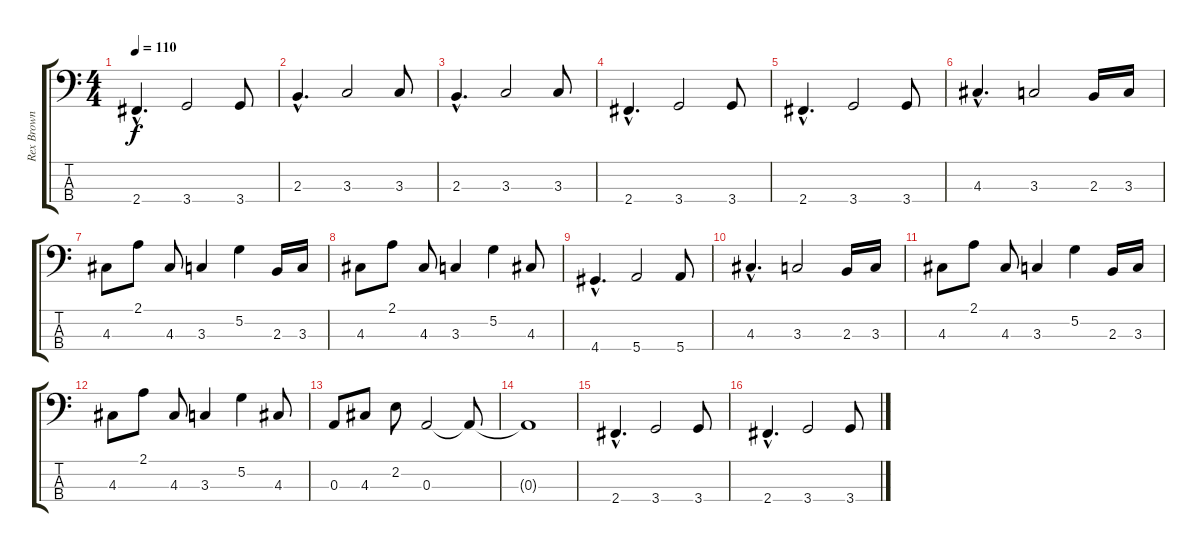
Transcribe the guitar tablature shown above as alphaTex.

\track ("Rex Brown" "Rex Brown") {instrument electricbassfinger}
\staff {score tabs}
\tuning (G2 D2 A1 E1) {hide}
\ts (4 4)
\tempo 110
\clef f4
\ks c
2.4{hac}.4{d dy f} 3.4.2 3.4.8 |
2.3{hac}.4{d} 3.3.2 3.3.8 |
2.3{hac}.4{d} 3.3.2 3.3.8 |
2.4{hac}.4{d} 3.4.2 3.4.8 |
2.4{hac}.4{d} 3.4.2 3.4.8 |
4.3{hac}.4{d} 3.3.2 2.3.16 3.3.16 |
4.3.8 2.1.8 4.3.8 3.3.4 5.2.4 2.3.16 3.3.16 |
4.3.8 2.1.8 4.3.8 3.3.4 5.2.4 4.3.8 |
4.4{hac}.4{d} 5.4.2 5.4.8 |
4.3{hac}.4{d} 3.3.2 2.3.16 3.3.16 |
4.3.8 2.1.8 4.3.8 3.3.4 5.2.4 2.3.16 3.3.16 |
4.3.8 2.1.8 4.3.8 3.3.4 5.2.4 4.3.8 |
0.3.8 4.3.8 2.2.8 0.3.2 0.3{t}.8 |
0.3{t}.1 |
2.4{hac}.4{d} 3.4.2 3.4.8 |
2.4{hac}.4{d} 3.4.2 3.4.8
